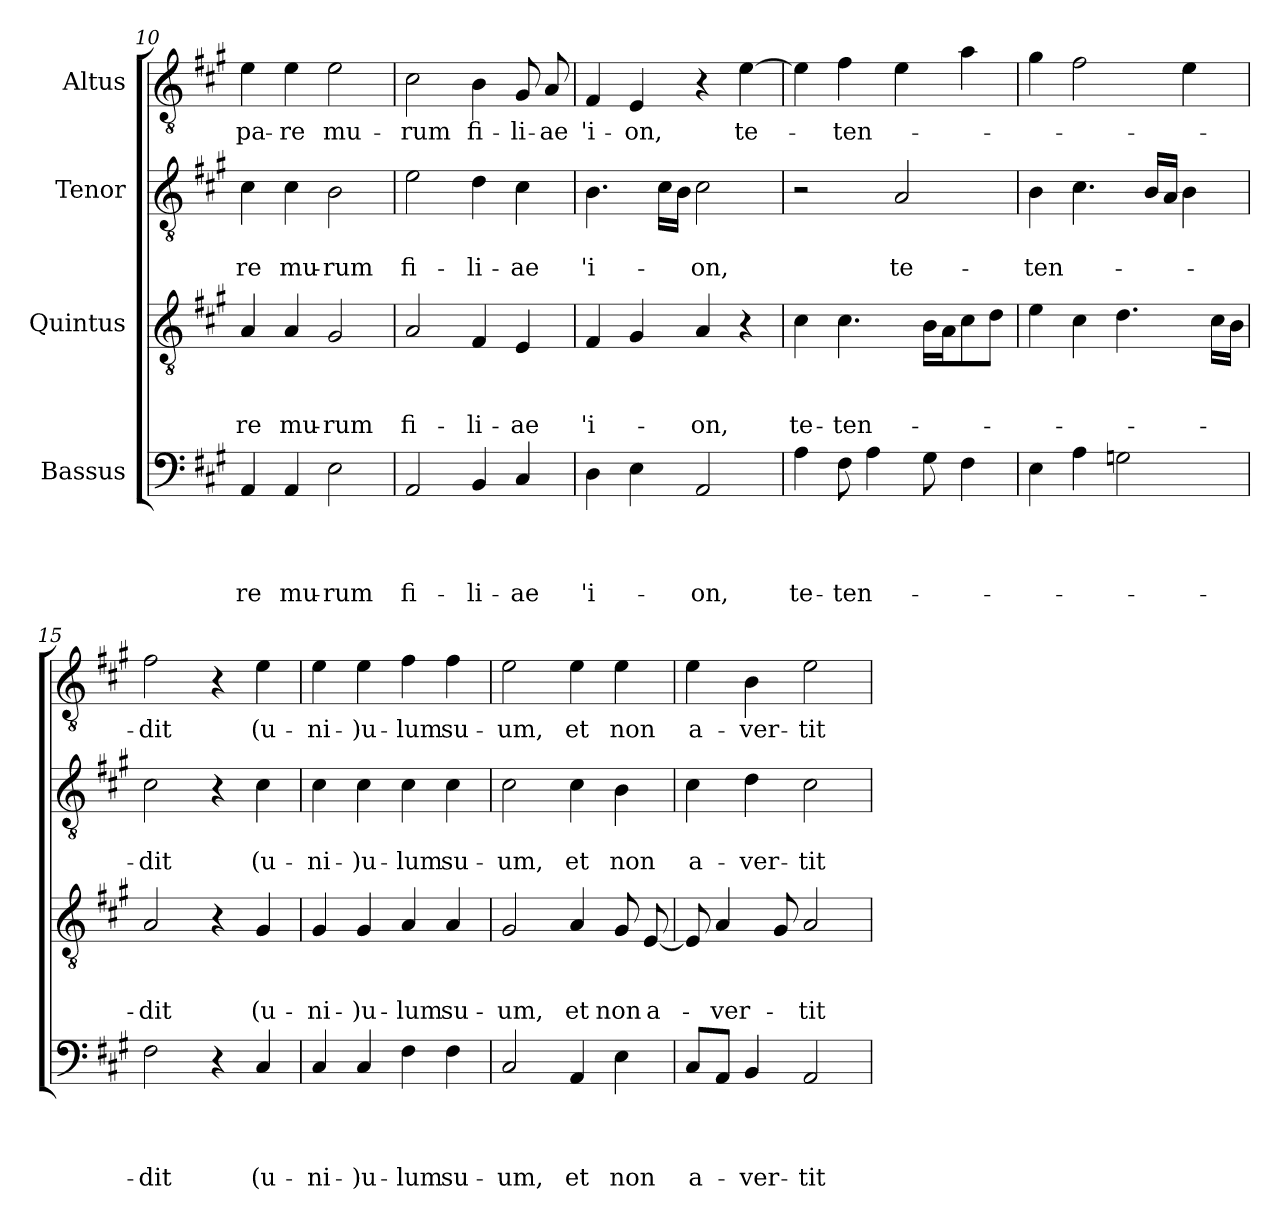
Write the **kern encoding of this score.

**kern	**text	**text	**text	**text	**kern	**text	**text	**text	**kern	**text	**text	**kern	**text
*part4	*part4	*part4	*part4	*part4	*part3	*part3	*part3	*part3	*part2	*part2	*part2	*part1	*part1
*staff4	*staff4	*staff4	*staff4	*staff4	*staff3	*staff3	*staff3	*staff3	*staff2	*staff2	*staff2	*staff1	*staff1
*I"Bassus	*	*	*	*	*I"Quintus	*	*	*	*I"Tenor	*	*	*I"Altus	*
*clefF4	*	*	*	*	*clefGv2	*	*	*	*clefGv2	*	*	*clefGv2	*
*k[f#c#g#]	*	*	*	*	*k[f#c#g#]	*	*	*	*k[f#c#g#]	*	*	*k[f#c#g#]	*
*A:	*	*	*	*	*A:	*	*	*	*A:	*	*	*A:	*
=10	=10	=10	=10	=10	=10	=10	=10	=10	=10	=10	=10	=10	=10
!	!	!	!	!LO:LY:b	!	!	!	!LO:LY:b	!	!	!LO:LY:b	!	!LO:LY:b
4AA/	.	.	.	-re	4A/	.	.	-re	4c#\	.	-re	4e\	-pa-
!	!	!	!	!LO:LY:b	!	!	!	!LO:LY:b	!	!	!LO:LY:b	!	!LO:LY:b
4AA/	.	.	.	mu-	4A/	.	.	mu-	4c#\	.	mu-	4e\	-re
!	!	!	!	!LO:LY:b:rj	!	!	!	!LO:LY:b:rj	!	!	!LO:LY:b:rj	!	!LO:LY:b
2E\	.	.	.	-rum	2G#/	.	.	-rum	2B\	.	-rum	2e\	mu-
=11	=11	=11	=11	=11	=11	=11	=11	=11	=11	=11	=11	=11	=11
!	!	!	!	!LO:LY:b	!	!	!	!LO:LY:b	!	!	!LO:LY:b	!	!LO:LY:b
2AA/	.	.	.	fi-	2A/	.	.	fi-	2e\	.	fi-	2c#\	-rum
!	!	!	!	!LO:LY:b	!	!	!	!LO:LY:b	!	!	!LO:LY:b	!	!LO:LY:b
4BB/	.	.	.	-li-	4F#/	.	.	-li-	4d\	.	-li-	4B\	fi-
!	!	!	!	!LO:LY:b	!	!	!	!LO:LY:b	!	!	!LO:LY:b	!	!LO:LY:b
4C#/	.	.	.	-ae	4E/	.	.	-ae	4c#\	.	-ae	8G#/	-li-
!	!	!	!	!	!	!	!	!	!	!	!	!	!LO:LY:b:rj
.	.	.	.	.	.	.	.	.	.	.	.	8A/	-ae
!!LO:PB:g=z
=12	=12	=12	=12	=12	=12	=12	=12	=12	=12	=12	=12	=12	=12
!	!	!	!	!LO:LY:b	!	!	!	!LO:LY:b	!	!	!LO:LY:b	!	!LO:LY:b
4D\	.	.	.	'i-	4F#/	.	.	'i-	4.B\	.	'i-	4F#/	'i-
!	!	!	!	!	!	!	!	!	!	!	!	!	!LO:LY:b
4E\	.	.	.	.	4G#/	.	.	.	.	.	.	4E/	-on,
.	.	.	.	.	.	.	.	.	16c#\LL	.	.	.	.
.	.	.	.	.	.	.	.	.	16B\JJ	.	.	.	.
!	!	!	!	!LO:LY:b	!	!	!	!LO:LY:b	!	!	!LO:LY:b	!	!
2AA/	.	.	.	-on,	4A/	.	.	-on,	2c#\	.	-on,	4r	.
!	!	!	!	!	!	!	!	!	!	!	!	!	!LO:LY:b
.	.	.	.	.	4r	.	.	.	.	.	.	[>4e\	te-
=13	=13	=13	=13	=13	=13	=13	=13	=13	=13	=13	=13	=13	=13
!	!	!	!	!LO:LY:b	!	!	!	!LO:LY:b	!	!	!	!	!
4A\	.	.	.	te-	4c#\	.	.	te-	2r	.	.	4e\]	.
!	!	!	!	!LO:LY:b	!	!	!	!LO:LY:b	!	!	!	!	!LO:LY:b
8F#\	.	.	.	-ten-	4.c#\	.	.	-ten-	.	.	.	4f#\	-ten-
4A\	.	.	.	.	.	.	.	.	.	.	.	.	.
!	!	!	!	!	!	!	!	!	!	!	!LO:LY:b	!	!
.	.	.	.	.	.	.	.	.	2A/	.	te-	4e\	.
8G#\	.	.	.	.	16B\LL	.	.	.	.	.	.	.	.
.	.	.	.	.	16A\J	.	.	.	.	.	.	.	.
4F#\	.	.	.	.	8c#\	.	.	.	.	.	.	4a\	.
.	.	.	.	.	8d\J	.	.	.	.	.	.	.	.
=14	=14	=14	=14	=14	=14	=14	=14	=14	=14	=14	=14	=14	=14
!	!	!	!	!	!	!	!	!	!	!	!LO:LY:b	!	!
4E\	.	.	.	.	4e\	.	.	.	4B\	.	-ten-	4g#\	.
4A\	.	.	.	.	4c#\	.	.	.	4.c#\	.	.	2f#\	.
2Gn\	.	.	.	.	4.d\	.	.	.	.	.	.	.	.
.	.	.	.	.	.	.	.	.	16B/LL	.	.	.	.
.	.	.	.	.	.	.	.	.	16A/JJ	.	.	.	.
.	.	.	.	.	.	.	.	.	4B\	.	.	4e\	.
.	.	.	.	.	16c#\LL	.	.	.	.	.	.	.	.
.	.	.	.	.	16B\JJ	.	.	.	.	.	.	.	.
=15	=15	=15	=15	=15	=15	=15	=15	=15	=15	=15	=15	=15	=15
!	!	!	!	!LO:LY:b	!	!	!	!LO:LY:b	!	!	!LO:LY:b	!	!LO:LY:b
2F#\	.	.	.	-dit	2A/	.	.	-dit	2c#\	.	-dit	2f#\	-dit
4r	.	.	.	.	4r	.	.	.	4r	.	.	4r	.
!	!	!	!	!LO:LY:b	!	!	!	!LO:LY:b	!	!	!LO:LY:b	!	!LO:LY:b
4C#/	.	.	.	(u-	4G#/	.	.	(u-	4c#\	.	(u-	4e\	(u-
=16	=16	=16	=16	=16	=16	=16	=16	=16	=16	=16	=16	=16	=16
!	!	!	!	!LO:LY:b	!	!	!	!LO:LY:b	!	!	!LO:LY:b	!	!LO:LY:b
4C#/	.	.	.	-ni-	4G#/	.	.	-ni-	4c#\	.	-ni-	4e\	-ni-
!	!	!	!	!LO:LY:b	!	!	!	!LO:LY:b	!	!	!LO:LY:b	!	!LO:LY:b
4C#/	.	.	.	-)u-	4G#/	.	.	-)u-	4c#\	.	-)u-	4e\	-)u-
!	!	!	!	!LO:LY:b:rj	!	!	!	!LO:LY:b:rj	!	!	!LO:LY:b:rj	!	!LO:LY:b:rj
4F#\	.	.	.	-lum	4A/	.	.	-lum	4c#\	.	-lum	4f#\	-lum
!	!	!	!	!LO:LY:b	!	!	!	!LO:LY:b	!	!	!LO:LY:b	!	!LO:LY:b
4F#\	.	.	.	su-	4A/	.	.	su-	4c#\	.	su-	4f#\	su-
=17	=17	=17	=17	=17	=17	=17	=17	=17	=17	=17	=17	=17	=17
!	!	!	!	!LO:LY:b	!	!	!	!LO:LY:b	!	!	!LO:LY:b	!	!LO:LY:b
2C#/	.	.	.	-um,	2G#/	.	.	-um,	2c#\	.	-um,	2e\	-um,
!	!	!	!	!LO:LY:b	!	!	!	!LO:LY:b	!	!	!LO:LY:b	!	!LO:LY:b
4AA/	.	.	.	et	4A/	.	.	et	4c#\	.	et	4e\	et
!	!	!	!	!LO:LY:b	!	!	!	!LO:LY:b	!	!	!LO:LY:b	!	!LO:LY:b
4E\	.	.	.	non	8G#/	.	.	non	4B\	.	non	4e\	non
!	!	!	!	!	!	!	!	!LO:LY:b	!	!	!	!	!
.	.	.	.	.	[<8E/	.	.	a-	.	.	.	.	.
!!LO:LB:g=z
=18	=18	=18	=18	=18	=18	=18	=18	=18	=18	=18	=18	=18	=18
!	!	!	!	!LO:LY:b	!	!	!	!	!	!	!LO:LY:b	!	!LO:LY:b
8C#/L	.	.	.	a-	8E/]	.	.	.	4c#\	.	a-	4e\	a-
!	!	!	!	!	!	!	!	!LO:LY:b	!	!	!	!	!
8AA/J	.	.	.	.	4A/	.	.	-ver-	.	.	.	.	.
!	!	!	!	!LO:LY:b	!	!	!	!	!	!	!LO:LY:b	!	!LO:LY:b
4BB/	.	.	.	-ver-	.	.	.	.	4d\	.	-ver-	4B\	-ver-
.	.	.	.	.	8G#/	.	.	.	.	.	.	.	.
!	!	!	!	!LO:LY:b	!	!	!	!LO:LY:b	!	!	!LO:LY:b	!	!LO:LY:b
2AA/	.	.	.	-tit	2A/	.	.	-tit	2c#\	.	-tit	2e\	-tit
=	=	=	=	=	=	=	=	=	=	=	=	=	=
*-	*-	*-	*-	*-	*-	*-	*-	*-	*-	*-	*-	*-	*-
